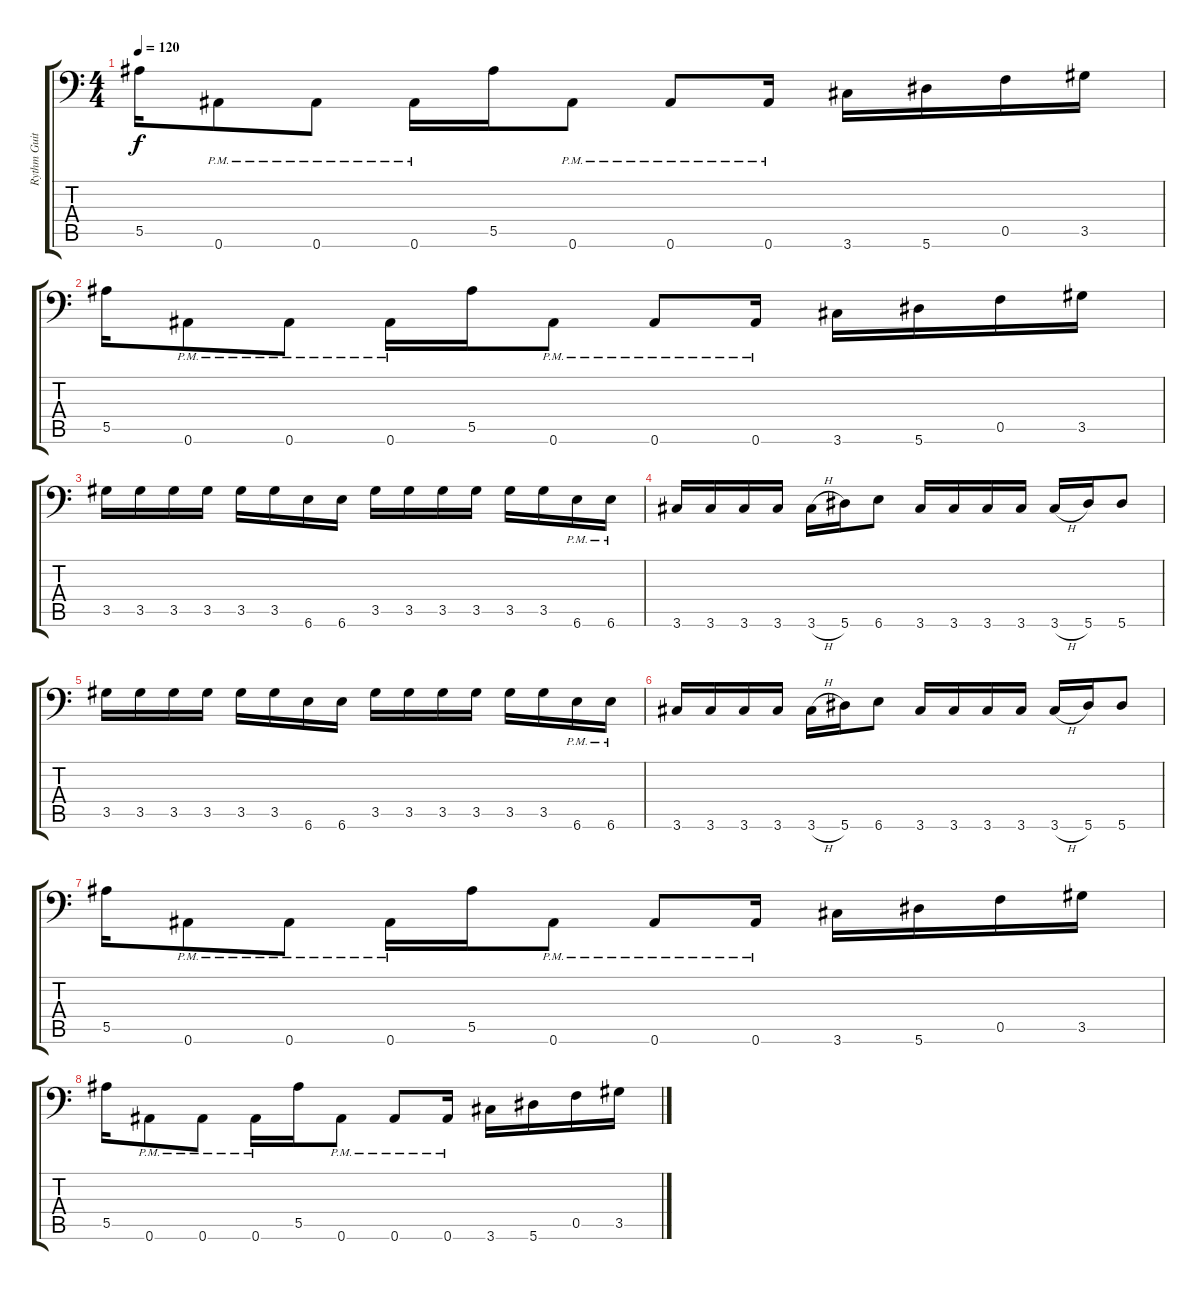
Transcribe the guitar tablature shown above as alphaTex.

\track ("Rythm Guitar 1" "Rythm Guit") {instrument distortionguitar}
\staff {score tabs}
\tuning (C4 G3 Eb3 Bb2 F2 Bb1) {hide}
\ts (4 4)
\tempo 120
\clef f4
\ks c
5.5.16{dy f} 0.6{pm}.8 0.6{pm}.8 0.6{pm}.16 5.5.16 0.6{pm}.8 0.6{pm}.8 0.6{pm}.16 3.6.16 5.6.16 0.5.16 3.5.16 |
5.5.16 0.6{pm}.8 0.6{pm}.8 0.6{pm}.16 5.5.16 0.6{pm}.8 0.6{pm}.8 0.6{pm}.16 3.6.16 5.6.16 0.5.16 3.5.16 |
3.5.16 3.5.16 3.5.16 3.5.16 3.5.16 3.5.16 6.6.16 6.6.16 3.5.16 3.5.16 3.5.16 3.5.16 3.5.16 3.5.16 6.6{pm}.16 6.6{pm}.16 |
3.6.16 3.6.16 3.6.16 3.6.16 3.6{h}.16 5.6.16 6.6.8 3.6.16 3.6.16 3.6.16 3.6.16 3.6{h}.16 5.6.16 5.6.8 |
3.5.16 3.5.16 3.5.16 3.5.16 3.5.16 3.5.16 6.6.16 6.6.16 3.5.16 3.5.16 3.5.16 3.5.16 3.5.16 3.5.16 6.6{pm}.16 6.6{pm}.16 |
3.6.16 3.6.16 3.6.16 3.6.16 3.6{h}.16 5.6.16 6.6.8 3.6.16 3.6.16 3.6.16 3.6.16 3.6{h}.16 5.6.16 5.6.8 |
5.5.16 0.6{pm}.8 0.6{pm}.8 0.6{pm}.16 5.5.16 0.6{pm}.8 0.6{pm}.8 0.6{pm}.16 3.6.16 5.6.16 0.5.16 3.5.16 |
5.5.16 0.6{pm}.8 0.6{pm}.8 0.6{pm}.16 5.5.16 0.6{pm}.8 0.6{pm}.8 0.6{pm}.16 3.6.16 5.6.16 0.5.16 3.5.16
